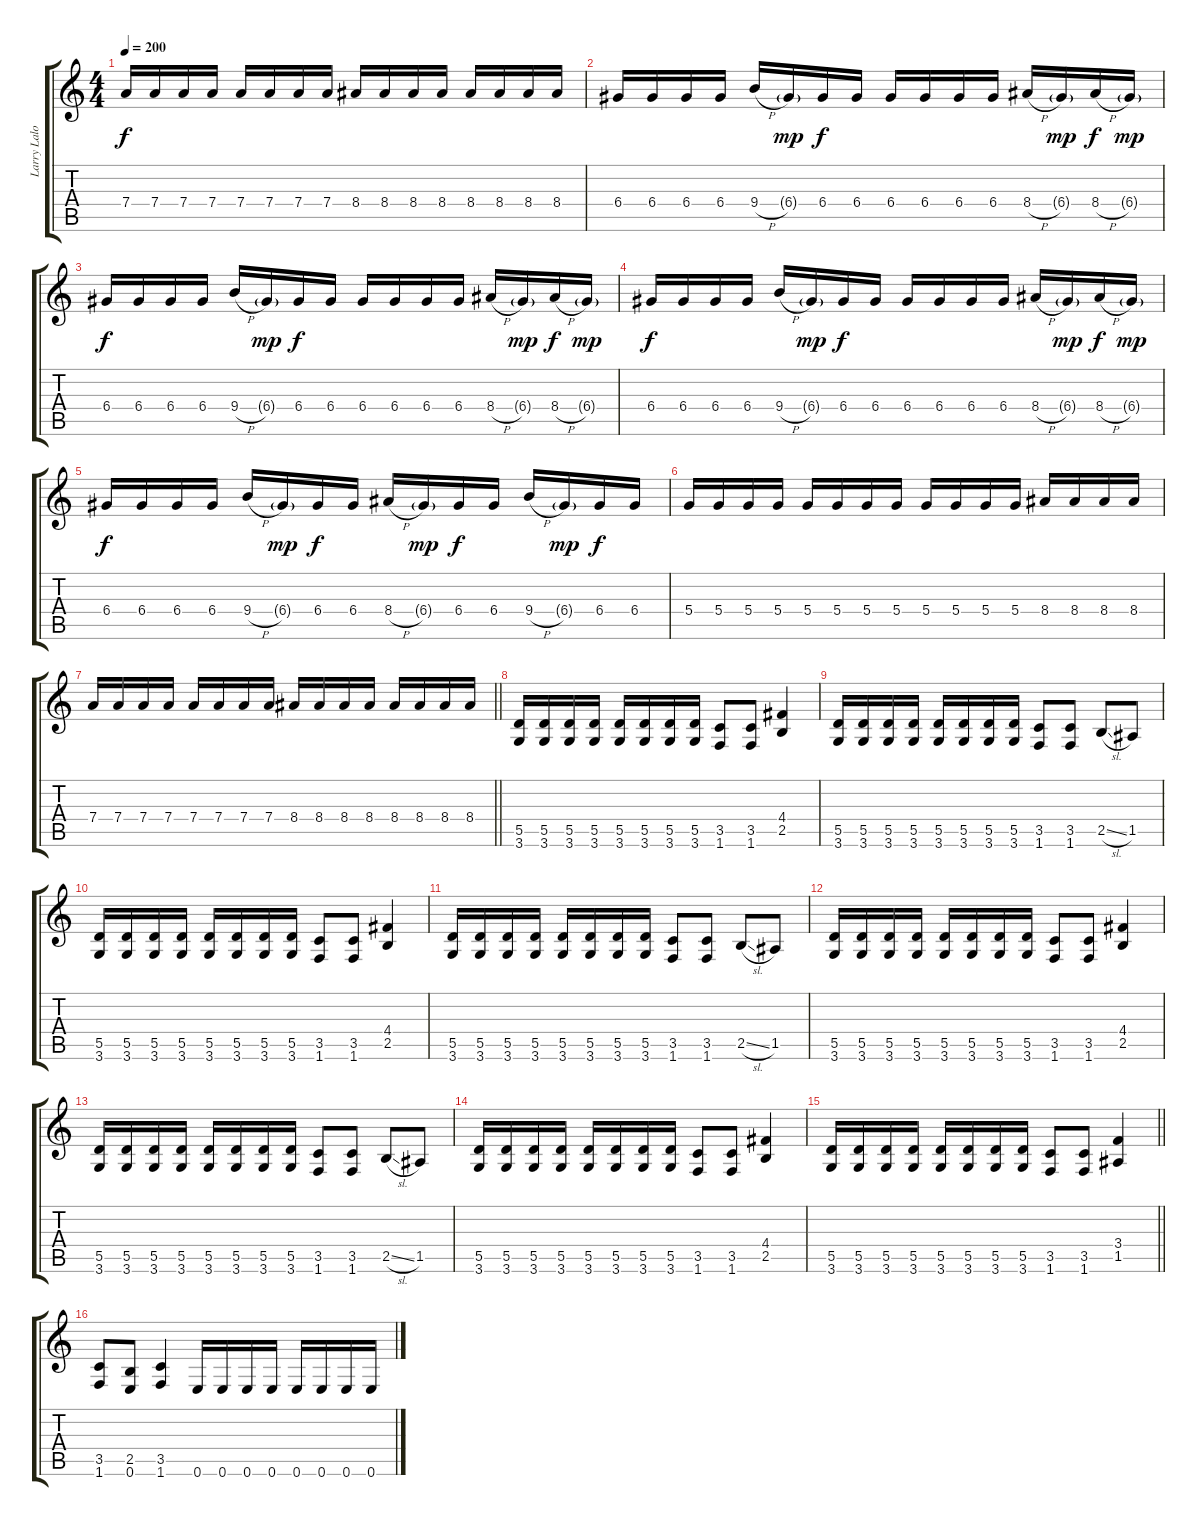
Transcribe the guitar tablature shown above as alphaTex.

\track ("Larry Lalonde" "Larry Lalo") {instrument distortionguitar}
\staff {score tabs}
\tuning (E4 B3 G3 D3 A2 E2) {hide}
\ts (4 4)
\tempo 200
\clef g2
\ks c
7.4.16{dy f} 7.4.16 7.4.16 7.4.16 7.4.16 7.4.16 7.4.16 7.4.16 8.4.16 8.4.16 8.4.16 8.4.16 8.4.16 8.4.16 8.4.16 8.4.16 |
6.4.16 6.4.16 6.4.16 6.4.16 9.4{h}.16 6.4{g}.16{dy mp} 6.4.16{dy f} 6.4.16 6.4.16 6.4.16 6.4.16 6.4.16 8.4{h}.16 6.4{g}.16{dy mp} 8.4{h}.16{dy f} 6.4{g}.16{dy mp} |
6.4.16{dy f} 6.4.16 6.4.16 6.4.16 9.4{h}.16 6.4{g}.16{dy mp} 6.4.16{dy f} 6.4.16 6.4.16 6.4.16 6.4.16 6.4.16 8.4{h}.16 6.4{g}.16{dy mp} 8.4{h}.16{dy f} 6.4{g}.16{dy mp} |
6.4.16{dy f} 6.4.16 6.4.16 6.4.16 9.4{h}.16 6.4{g}.16{dy mp} 6.4.16{dy f} 6.4.16 6.4.16 6.4.16 6.4.16 6.4.16 8.4{h}.16 6.4{g}.16{dy mp} 8.4{h}.16{dy f} 6.4{g}.16{dy mp} |
6.4.16{dy f} 6.4.16 6.4.16 6.4.16 9.4{h}.16 6.4{g}.16{dy mp} 6.4.16{dy f} 6.4.16 8.4{h}.16 6.4{g}.16{dy mp} 6.4.16{dy f} 6.4.16 9.4{h}.16 6.4{g}.16{dy mp} 6.4.16{dy f} 6.4.16 |
5.4.16 5.4.16 5.4.16 5.4.16 5.4.16 5.4.16 5.4.16 5.4.16 5.4.16 5.4.16 5.4.16 5.4.16 8.4.16 8.4.16 8.4.16 8.4.16 |
\barLineRight lightlight
7.4.16 7.4.16 7.4.16 7.4.16 7.4.16 7.4.16 7.4.16 7.4.16 8.4.16 8.4.16 8.4.16 8.4.16 8.4.16 8.4.16 8.4.16 8.4.16 |
(5.5 3.6).16 (5.5 3.6).16 (5.5 3.6).16 (5.5 3.6).16 (5.5 3.6).16 (5.5 3.6).16 (5.5 3.6).16 (5.5 3.6).16 (3.5 1.6).8 (3.5 1.6).8 (4.4 2.5).4 |
(5.5 3.6).16 (5.5 3.6).16 (5.5 3.6).16 (5.5 3.6).16 (5.5 3.6).16 (5.5 3.6).16 (5.5 3.6).16 (5.5 3.6).16 (3.5 1.6).8 (3.5 1.6).8 2.5{sl}.8 1.5.8 |
(5.5 3.6).16 (5.5 3.6).16 (5.5 3.6).16 (5.5 3.6).16 (5.5 3.6).16 (5.5 3.6).16 (5.5 3.6).16 (5.5 3.6).16 (3.5 1.6).8 (3.5 1.6).8 (4.4 2.5).4 |
(5.5 3.6).16 (5.5 3.6).16 (5.5 3.6).16 (5.5 3.6).16 (5.5 3.6).16 (5.5 3.6).16 (5.5 3.6).16 (5.5 3.6).16 (3.5 1.6).8 (3.5 1.6).8 2.5{sl}.8 1.5.8 |
(5.5 3.6).16 (5.5 3.6).16 (5.5 3.6).16 (5.5 3.6).16 (5.5 3.6).16 (5.5 3.6).16 (5.5 3.6).16 (5.5 3.6).16 (3.5 1.6).8 (3.5 1.6).8 (4.4 2.5).4 |
(5.5 3.6).16 (5.5 3.6).16 (5.5 3.6).16 (5.5 3.6).16 (5.5 3.6).16 (5.5 3.6).16 (5.5 3.6).16 (5.5 3.6).16 (3.5 1.6).8 (3.5 1.6).8 2.5{sl}.8 1.5.8 |
(5.5 3.6).16 (5.5 3.6).16 (5.5 3.6).16 (5.5 3.6).16 (5.5 3.6).16 (5.5 3.6).16 (5.5 3.6).16 (5.5 3.6).16 (3.5 1.6).8 (3.5 1.6).8 (4.4 2.5).4 |
\barLineRight lightlight
(5.5 3.6).16 (5.5 3.6).16 (5.5 3.6).16 (5.5 3.6).16 (5.5 3.6).16 (5.5 3.6).16 (5.5 3.6).16 (5.5 3.6).16 (3.5 1.6).8 (3.5 1.6).8 (3.4 1.5).4 |
(3.5 1.6).8 (2.5 0.6).8 (3.5 1.6).4 0.6.16 0.6.16 0.6.16 0.6.16 0.6.16 0.6.16 0.6.16 0.6.16
